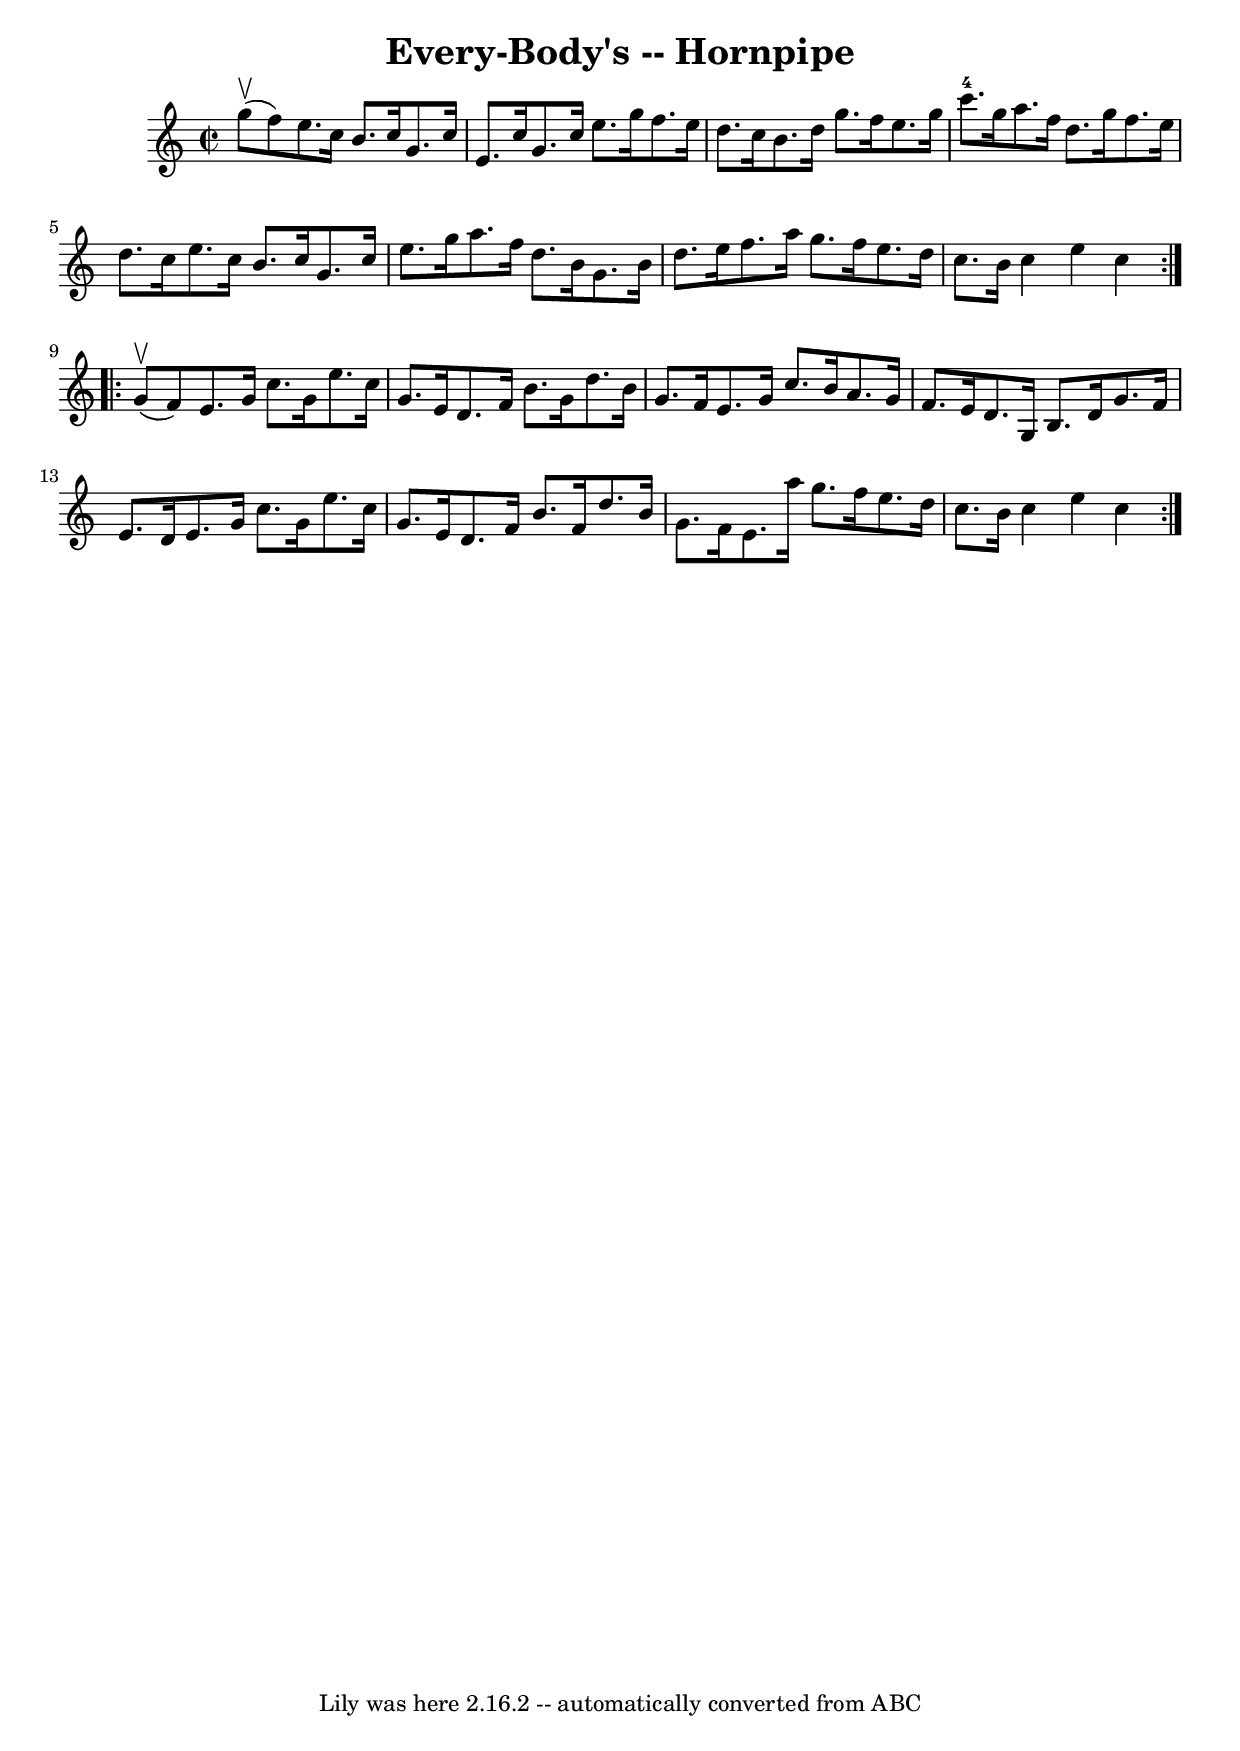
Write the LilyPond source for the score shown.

\version "2.16.2"
\include "Mammoth.ily"
\header {
  %% book = "Cole's 1000 Fiddle Tunes"
  crossRefNumber = "1"
  footnotes = ""
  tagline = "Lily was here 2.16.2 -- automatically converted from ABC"
  title = "Every-Body's -- Hornpipe"

}
voicedefault =  {



  \repeat volta 2 {

    \override Staff.TimeSignature #'style = #'C
    \time 2/2 
    \key c \major g''8 (^\upbow f''8) |
    e''8. c''16 
    b'8. c''16 g'8. c''16 e'8. c''16  |
    g'8. c''16    
    e''8. g''16 f''8. e''16 d''8. c''16  |
    b'8. d''16    
    g''8. f''16 e''8. g''16 c'''8.-4 g''16  |
    a''8.    
    f''16 d''8. g''16 f''8. e''16 d''8. c''16  |
    e''8. 
    c''16 b'8. c''16 g'8. c''16 e''8. g''16  |
    a''8.  
    f''16 d''8. b'16 g'8. b'16 d''8. e''16  |
    f''8.    
    a''16 g''8. f''16 e''8. d''16 c''8. b'16  |
    c''4    
    e''4 c''4  
  }     
  \repeat volta 2 {
    g'8 (^\upbow f'8) |
    
    e'8. g'16 c''8. g'16 e''8. c''16 g'8. e'16  |
    
    d'8. f'16 b'8. g'16 d''8. b'16 g'8. f'16  |
    e'8.  
    g'16 c''8. b'16 a'8. g'16 f'8. e'16  |
    d'8. g16 
    b8. d'16 g'8. f'16 e'8. d'16  |
    e'8. g'16    
    c''8. g'16 e''8. c''16 g'8. e'16  |
    d'8. f'16    
    b'8. f'16 d''8. b'16 g'8. f'16  |
    e'8. a''16    
    g''8. f''16 e''8. d''16 c''8. b'16  |
    c''4 e''4    
    c''4  
  }   

}

\score{
  <<

    \context Staff="default"
    {
      \voicedefault 
      
    }

  >>
  \layout {
    
  }
  \midi {
  }

}
